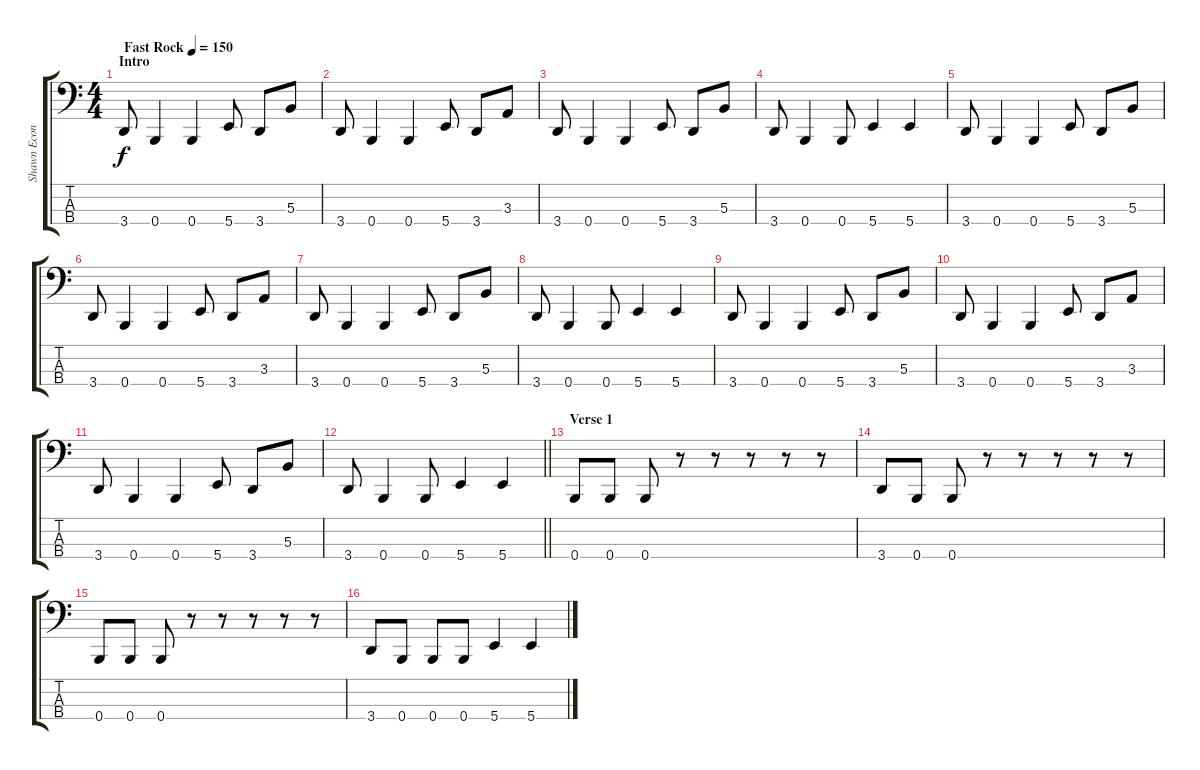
\track ("Shawn Economaki" "Shawn Econ") {instrument electricbassfinger}
\staff {score tabs}
\tuning (E2 B1 Gb1 B0) {hide}
\ts (4 4)
\section ("" "Intro")
\tempo (150 "Fast Rock")
\clef f4
\ks c
3.4.8{dy f instrument electricbassfinger} 0.4.4 0.4.4 5.4.8 3.4.8 5.3.8 |
3.4.8 0.4.4 0.4.4 5.4.8 3.4.8 3.3.8 |
3.4.8 0.4.4 0.4.4 5.4.8 3.4.8 5.3.8 |
3.4.8 0.4.4 0.4.8 5.4.4 5.4.4 |
3.4.8 0.4.4 0.4.4 5.4.8 3.4.8 5.3.8 |
3.4.8 0.4.4 0.4.4 5.4.8 3.4.8 3.3.8 |
3.4.8 0.4.4 0.4.4 5.4.8 3.4.8 5.3.8 |
3.4.8 0.4.4 0.4.8 5.4.4 5.4.4 |
3.4.8 0.4.4 0.4.4 5.4.8 3.4.8 5.3.8 |
3.4.8 0.4.4 0.4.4 5.4.8 3.4.8 3.3.8 |
3.4.8 0.4.4 0.4.4 5.4.8 3.4.8 5.3.8 |
\barLineRight lightlight
3.4.8 0.4.4 0.4.8 5.4.4 5.4.4 |
\section ("" "Verse 1")
0.4.8 0.4.8 0.4.8 r.8 r.8 r.8 r.8 r.8 |
3.4.8 0.4.8 0.4.8 r.8 r.8 r.8 r.8 r.8 |
0.4.8 0.4.8 0.4.8 r.8 r.8 r.8 r.8 r.8 |
3.4.8 0.4.8 0.4.8 0.4.8 5.4.4 5.4.4
